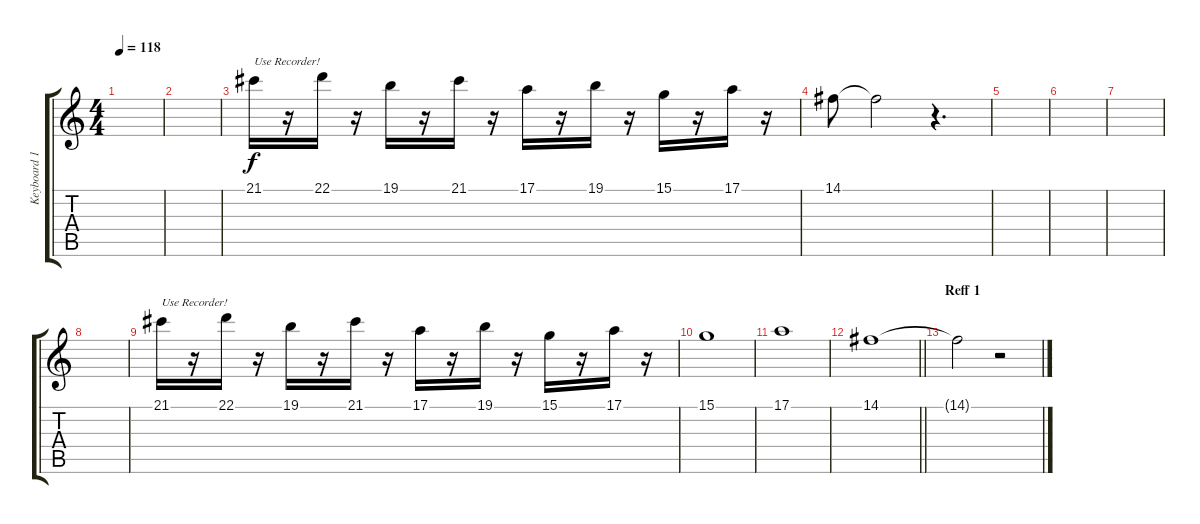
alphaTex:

\track ("Keyboard 1" "Keyboard 1") {instrument electricgrandpiano}
\staff {score tabs}
\tuning (E4 B3 G3 D3 A2 E2) {hide}
\ts (4 4)
\tempo 118
\clef g2
\ks c
|
|
21.1.16{txt "Use Recorder!" instrument recorder} r.16 22.1.16 r.16 19.1.16 r.16 21.1.16 r.16 17.1.16 r.16 19.1.16 r.16 15.1.16 r.16 17.1.16 r.16 |
14.1.8 14.1{t}.2 r.4{d} |
|
|
|
|
21.1.16{txt "Use Recorder!"} r.16 22.1.16 r.16 19.1.16 r.16 21.1.16 r.16 17.1.16 r.16 19.1.16 r.16 15.1.16 r.16 17.1.16 r.16 |
15.1.1 |
17.1.1 |
\barLineRight lightlight
14.1.1 |
\section ("" "Reff 1")
14.1{t}.2 r.2
